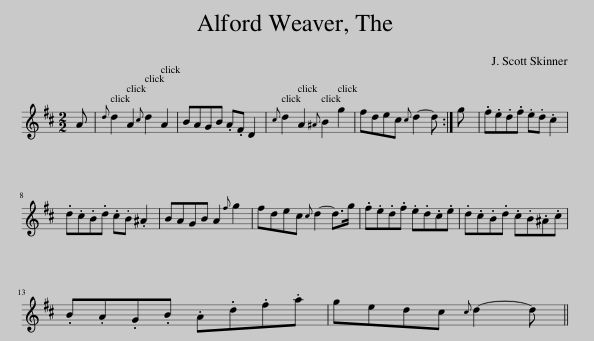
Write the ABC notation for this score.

X:1
L:1/8
M:2/2
I:linebreak $
K:D
V:1 treble
V:1
 A |{d} d2 A2{c} d2 A2 | BAGB .A.F D2 |{c} d2 A2{^A} B2 g2 | fdec{c} d2- d :| %5
 g | .f.e.d.f .e.d .c2 |$ .d.c.B.d .c.B .^A2 | BAGB A2{f} g2 | fdec{c} d2- d>g | %10
 .f.e.d.f .e.d.c.e | .d.c.B.d .c.B.^A.c |$ .B.A.G.B .A.d.f.a | gedc{c} d2- d || %14
